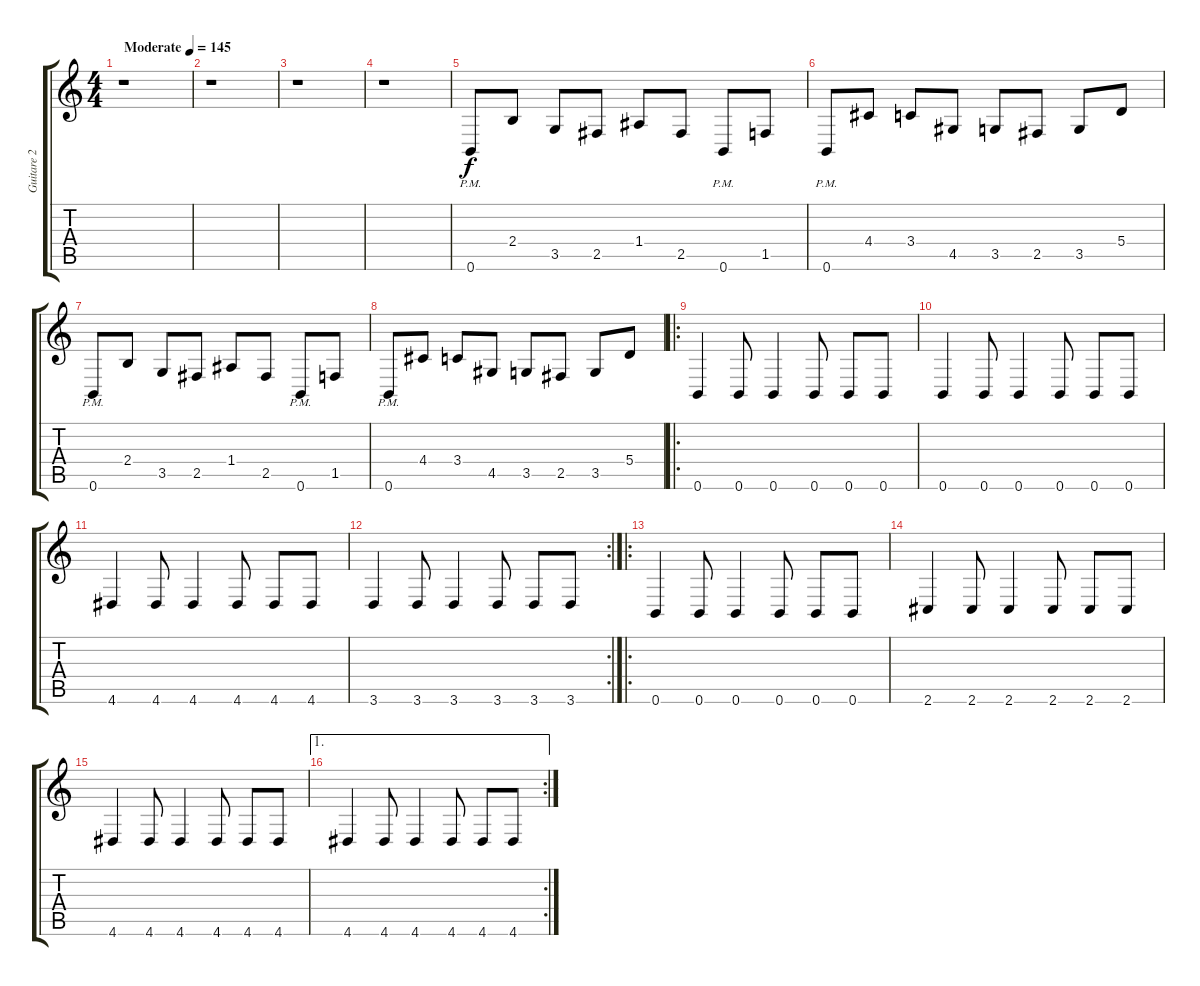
\track ("Guitare 2" "Guitare 2") {instrument distortionguitar}
\staff {score tabs}
\tuning (B3 Gb3 D3 A2 E2 B1) {hide}
\ts (4 4)
\tempo (145 "Moderate")
\clef g2
\ks c
r.1{dy f instrument distortionguitar} |
r.1 |
r.1 |
r.1 |
0.6{pm}.8 2.4.8 3.5.8 2.5.8 1.4.8 2.5.8 0.6{pm}.8 1.5.8 |
0.6{pm}.8 4.4.8 3.4.8 4.5.8 3.5.8 2.5.8 3.5.8 5.4.8 |
0.6{pm}.8 2.4.8 3.5.8 2.5.8 1.4.8 2.5.8 0.6{pm}.8 1.5.8 |
0.6{pm}.8 4.4.8 3.4.8 4.5.8 3.5.8 2.5.8 3.5.8 5.4.8 |
\ro
0.6.4 0.6.8 0.6.4 0.6.8 0.6.8 0.6.8 |
0.6.4 0.6.8 0.6.4 0.6.8 0.6.8 0.6.8 |
4.6.4 4.6.8 4.6.4 4.6.8 4.6.8 4.6.8 |
\rc 2
3.6.4 3.6.8 3.6.4 3.6.8 3.6.8 3.6.8 |
\ro
0.6.4 0.6.8 0.6.4 0.6.8 0.6.8 0.6.8 |
2.6.4 2.6.8 2.6.4 2.6.8 2.6.8 2.6.8 |
4.6.4 4.6.8 4.6.4 4.6.8 4.6.8 4.6.8 |
\ae 1
\rc 2
4.6.4 4.6.8 4.6.4 4.6.8 4.6.8 4.6.8
